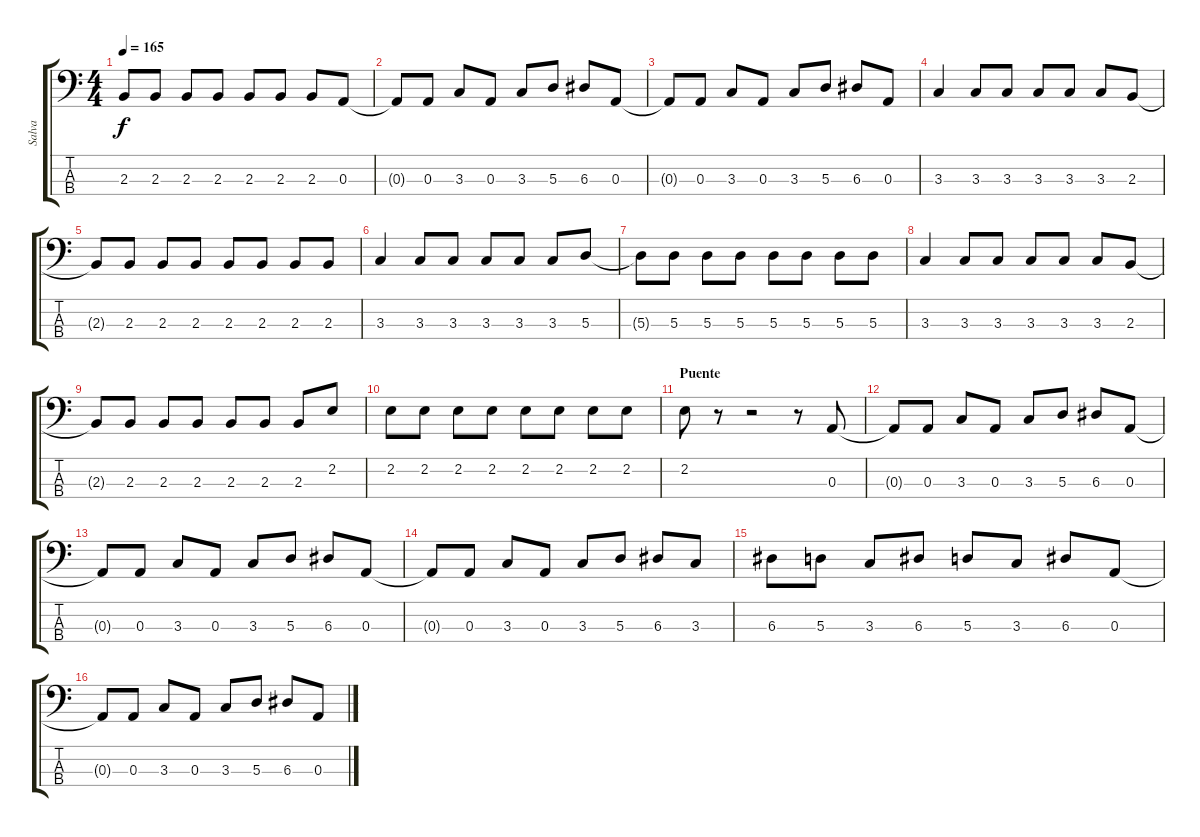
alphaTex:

\track ("Salva" "Salva") {instrument electricbassfinger}
\staff {score tabs}
\tuning (G2 D2 A1 E1) {hide}
\ts (4 4)
\tempo 165
\clef f4
\ks c
2.3{t}.8{dy f} 2.3.8 2.3.8 2.3.8 2.3.8 2.3.8 2.3.8 0.3.8 |
0.3{t}.8 0.3.8 3.3.8 0.3.8 3.3.8 5.3.8 6.3.8 0.3.8 |
0.3{t}.8 0.3.8 3.3.8 0.3.8 3.3.8 5.3.8 6.3.8 0.3.8 |
3.3.4 3.3.8 3.3.8 3.3.8 3.3.8 3.3.8 2.3.8 |
2.3{t}.8 2.3.8 2.3.8 2.3.8 2.3.8 2.3.8 2.3.8 2.3.8 |
3.3.4 3.3.8 3.3.8 3.3.8 3.3.8 3.3.8 5.3.8 |
5.3{t}.8 5.3.8 5.3.8 5.3.8 5.3.8 5.3.8 5.3.8 5.3.8 |
3.3.4 3.3.8 3.3.8 3.3.8 3.3.8 3.3.8 2.3.8 |
2.3{t}.8 2.3.8 2.3.8 2.3.8 2.3.8 2.3.8 2.3.8 2.2.8 |
2.2.8 2.2.8 2.2.8 2.2.8 2.2.8 2.2.8 2.2.8 2.2.8 |
\section ("" "Puente")
2.2.8 r.8 r.2 r.8 0.3.8 |
0.3{t}.8 0.3.8 3.3.8 0.3.8 3.3.8 5.3.8 6.3.8 0.3.8 |
0.3{t}.8 0.3.8 3.3.8 0.3.8 3.3.8 5.3.8 6.3.8 0.3.8 |
0.3{t}.8 0.3.8 3.3.8 0.3.8 3.3.8 5.3.8 6.3.8 3.3.8 |
6.3.8 5.3.8 3.3.8 6.3.8 5.3.8 3.3.8 6.3.8 0.3.8 |
0.3{t}.8 0.3.8 3.3.8 0.3.8 3.3.8 5.3.8 6.3.8 0.3.8
